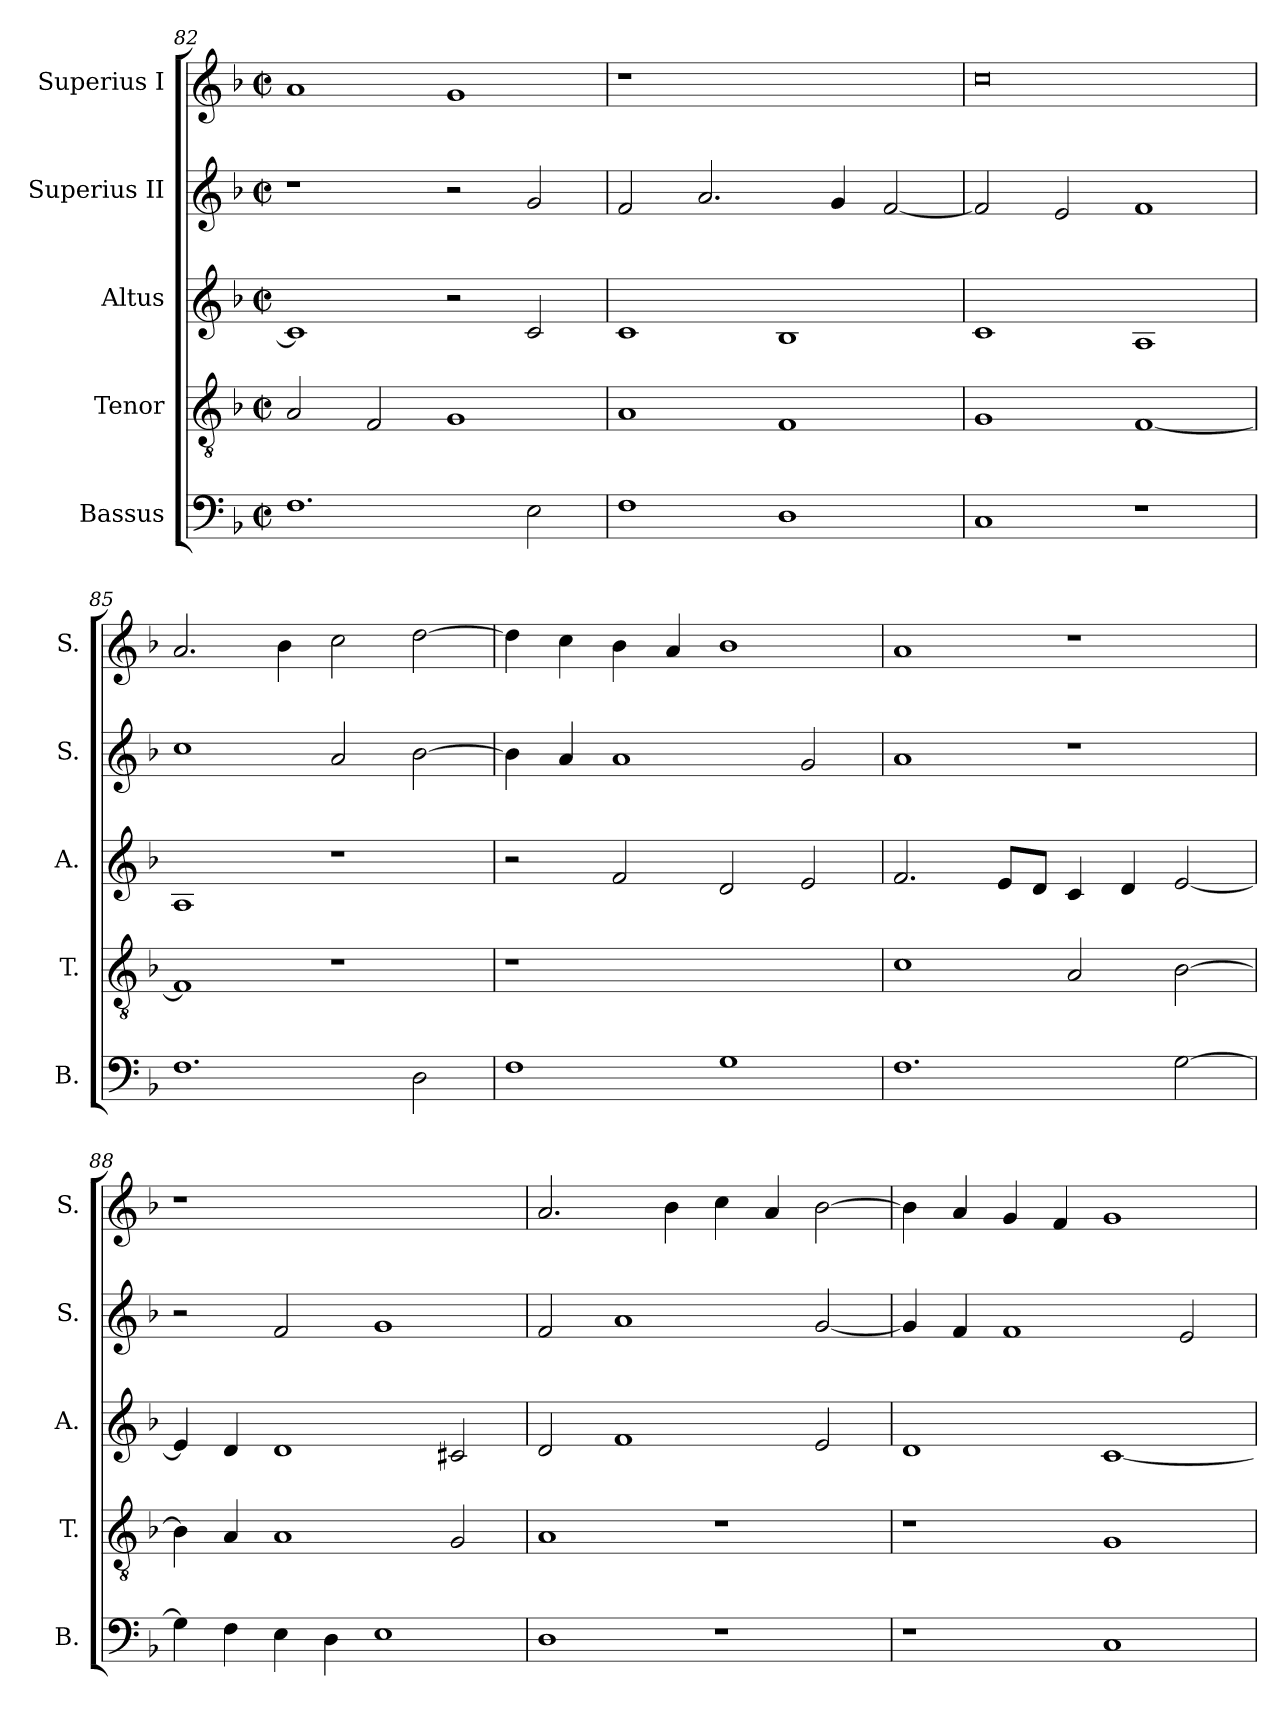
**kern	**kern	**kern	**kern	**kern
*part5	*part4	*part3	*part2	*part1
*staff5	*staff4	*staff3	*staff2	*staff1
*I"Bassus	*I"Tenor	*I"Altus	*I"Superius II	*I"Superius I
*I'B.	*I'T.	*I'A.	*I'S.	*I'S.
*clefF4	*clefGv2	*clefG2	*clefG2	*clefG2
*	*ITrd7c12	*	*	*
*k[b-]	*k[b-]	*k[b-]	*k[b-]	*k[b-]
*F:	*F:	*F:	*F:	*F:
*M2/2	*M2/2	*M2/2	*M2/2	*M2/2
*met(c|)	*met(c|)	*met(c|)	*met(c|)	*met(c|)
=82	=82	=82	=82	=82
1.Fi	2AAi/	1ci]	1r	1ai
.	2FFi/	.	.	.
.	1GGi	2r	2r	1gi
2Ei\	.	2ci/	2gi/	.
=83	=83	=83	=83	=83
!	!	!	!	!LO:N:vis=1
1Fi	1AAi	1ci	2fi/	1r
.	.	.	2.ai/	.
1Di	1FFi	1B-i	.	1ryy
.	.	.	4gi/	.
.	.	.	[<2fi/	.
=84	=84	=84	=84	=84
1Ci	1GGi	1ci	2fi/]	0cci
.	.	.	2ei/	.
1r	[<1FFi	1Ai	1fi	.
!!LO:LB:g=z
=85	=85	=85	=85	=85
1.Fi	1FFi]	1Ai	1cci	2.ai/
.	.	.	.	4b-i\
.	1r	1r	2ai/	2cci\
2Di\	.	.	[>2b-i\	[>2ddi\
=86	=86	=86	=86	=86
!	!LO:N:vis=1	!	!	!
1Fi	1r	2r	4b-i\]	4ddi\]
.	.	.	4ai/	4cci\
.	.	2fi/	1ai	4b-i\
.	.	.	.	4ai/
1Gi	1ryy	2di/	.	1b-i
.	.	2ei/	2gi/	.
=87	=87	=87	=87	=87
1.Fi	1Ci	2.fi/	1ai	1ai
.	.	8ei/L	.	.
.	.	8di/J	.	.
.	2AAi/	4ci/	1r	1r
.	.	4di/	.	.
[>2Gi\	[>2BB-i\	[<2ei/	.	.
=88	=88	=88	=88	=88
!	!	!	!	!LO:N:vis=1
4Gi\]	4BB-i\]	4ei/]	2r	1r
4Fi\	4AAi/	4di/	.	.
4Ei\	1AAi	1di	2fi/	.
4Di\	.	.	.	.
1Ei	.	.	1gi	1ryy
.	2GGi/	2c#Xi/	.	.
=89	=89	=89	=89	=89
1Di	1AAi	2di/	2fi/	2.ai/
.	.	1fi	1ai	.
.	.	.	.	4b-i\
1r	1r	.	.	4cci\
.	.	.	.	4ai/
.	.	2ei/	[<2gi/	[>2b-i\
!!LO:PB:g=z
=90	=90	=90	=90	=90
1r	1r	1di	4gi/]	4b-i\]
.	.	.	4fi/	4ai/
.	.	.	1fi	4gi/
.	.	.	.	4fi/
1Ci	1GGi	[<1ci	.	1gi
.	.	.	2ei/	.
=	=	=	=	=
*-	*-	*-	*-	*-
